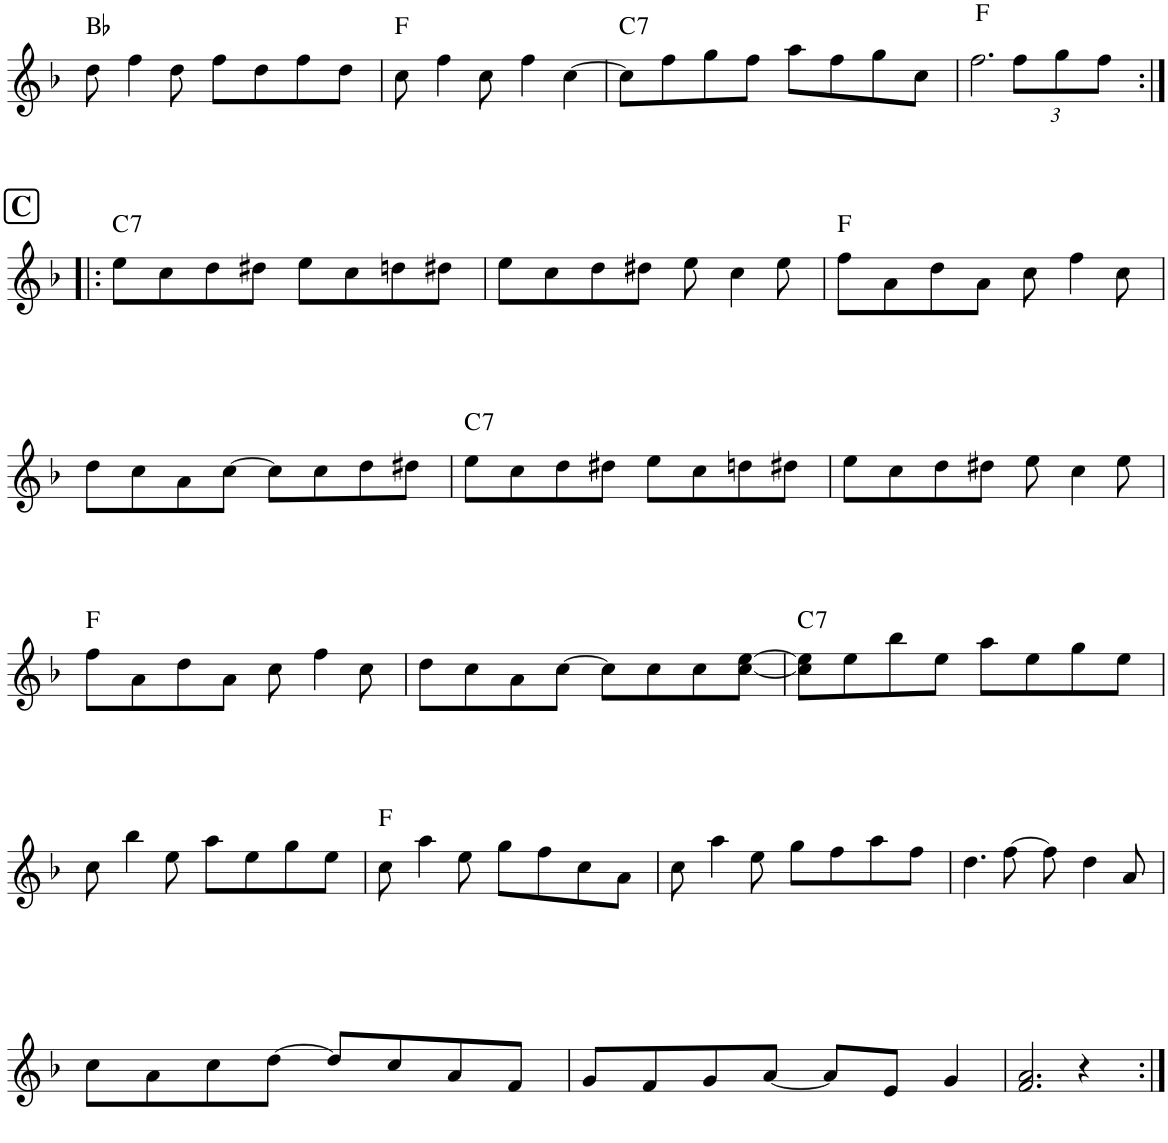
**kern	**harte
*part1	*part1
*staff1	*
*I"Violin	*
*I'Vln	*
!!LO:PB:g=z
*clefG2	*
*k[b-]	*
*M4/4	*
=31	=31
8dd\	Bb:maj
4ff\	.
8dd\	.
8ff\L	.
8dd\	.
8ff\	.
8dd\J	.
=32	=32
8cc\	F:maj
4ff\	.
8cc\	.
4ff\	.
[4cc\	.
=33	=33
!	!LO:H:kt=7
8cc\L]	C:7
8ff\	.
8gg\	.
8ff\J	.
8aa\L	.
8ff\	.
8gg\	.
8cc\J	.
=34	=34
2.ff\	F:maj
*Xbrackettup	*
12ff\L	.
12gg\	.
12ff\J	.
!!LO:LB:g=z
!!LO:REH:place=s1:a:B:cj:fs=14:t=C
=35:|!|:	=35:|!|:
!	!LO:H:kt=7
8ee\L	C:7
8cc\	.
8dd\	.
8dd#X\J	.
8ee\L	.
8cc\	.
8ddn\	.
8dd#X\J	.
=36	=36
8ee\L	.
8cc\	.
8dd\	.
8dd#X\J	.
8ee\	.
4cc\	.
8ee\	.
=37	=37
8ff\L	F:maj
8a\	.
8dd\	.
8a\J	.
8cc\	.
4ff\	.
8cc\	.
!!LO:LB:g=z
=38	=38
8dd\L	.
8cc\	.
8a\	.
[8cc\J	.
8cc\L]	.
8cc\	.
8dd\	.
8dd#X\J	.
=39	=39
!	!LO:H:kt=7
8ee\L	C:7
8cc\	.
8dd\	.
8dd#X\J	.
8ee\L	.
8cc\	.
8ddn\	.
8dd#X\J	.
=40	=40
8ee\L	.
8cc\	.
8dd\	.
8dd#X\J	.
8ee\	.
4cc\	.
8ee\	.
!!LO:LB:g=z
=41	=41
8ff\L	F:maj
8a\	.
8dd\	.
8a\J	.
8cc\	.
4ff\	.
8cc\	.
=42	=42
8dd\L	.
8cc\	.
8a\	.
[8cc\J	.
8cc\L]	.
8cc\	.
8cc\	.
[8cc\ [8ee\J	.
=43	=43
!	!LO:H:kt=7
8cc\] 8ee\]L	C:7
8ee\	.
8bb-\	.
8ee\J	.
8aa\L	.
8ee\	.
8gg\	.
8ee\J	.
!!LO:LB:g=z
=44	=44
8cc\	.
4bb-\	.
8ee\	.
8aa\L	.
8ee\	.
8gg\	.
8ee\J	.
=45	=45
8cc\	F:maj
4aa\	.
8ee\	.
8gg\L	.
8ff\	.
8cc\	.
8a\J	.
=46	=46
8cc\	.
4aa\	.
8ee\	.
8gg\L	.
8ff\	.
8aa\	.
8ff\J	.
=47	=47
4.dd\	.
[8ff\	.
8ff\]	.
4dd\	.
8a/	.
!!LO:LB:g=z
=48	=48
8cc\L	.
8a\	.
8cc\	.
[8dd\J	.
8dd/L]	.
8cc/	.
8a/	.
8f/J	.
=49	=49
8g/L	.
8f/	.
8g/	.
[8a/J	.
8a/L]	.
8e/J	.
4g/	.
=50	=50
2.f/ 2.a/	.
4r	.
=:|!	=:|!
*-	*-
